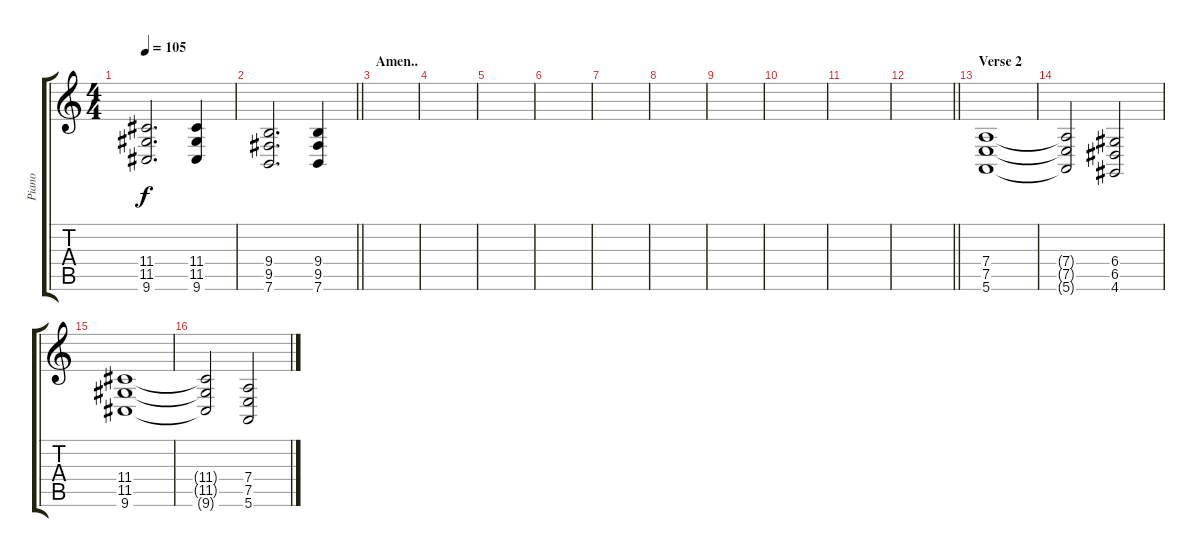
\track ("Piano" "Piano") {instrument electricgrandpiano}
\staff {score tabs}
\tuning (E4 B3 G3 D3 A2 E2) {hide}
\ts (4 4)
\tempo 105
\clef g2
\ks c
(11.4 11.5 9.6).2{d dy f} (11.4 11.5 9.6).4 |
\barLineRight lightlight
(9.4 9.5 7.6).2{d} (9.4 9.5 7.6).4 |
\section ("" "Amen..")
|
|
|
|
|
|
|
|
|
\barLineRight lightlight
|
\section ("" "Verse 2")
(7.4 7.5 5.6).1 |
(7.4{t} 7.5{t} 5.6{t}).2 (6.4 6.5 4.6).2 |
(11.4 11.5 9.6).1 |
(11.4{t} 11.5{t} 9.6{t}).2 (7.4 7.5 5.6).2
